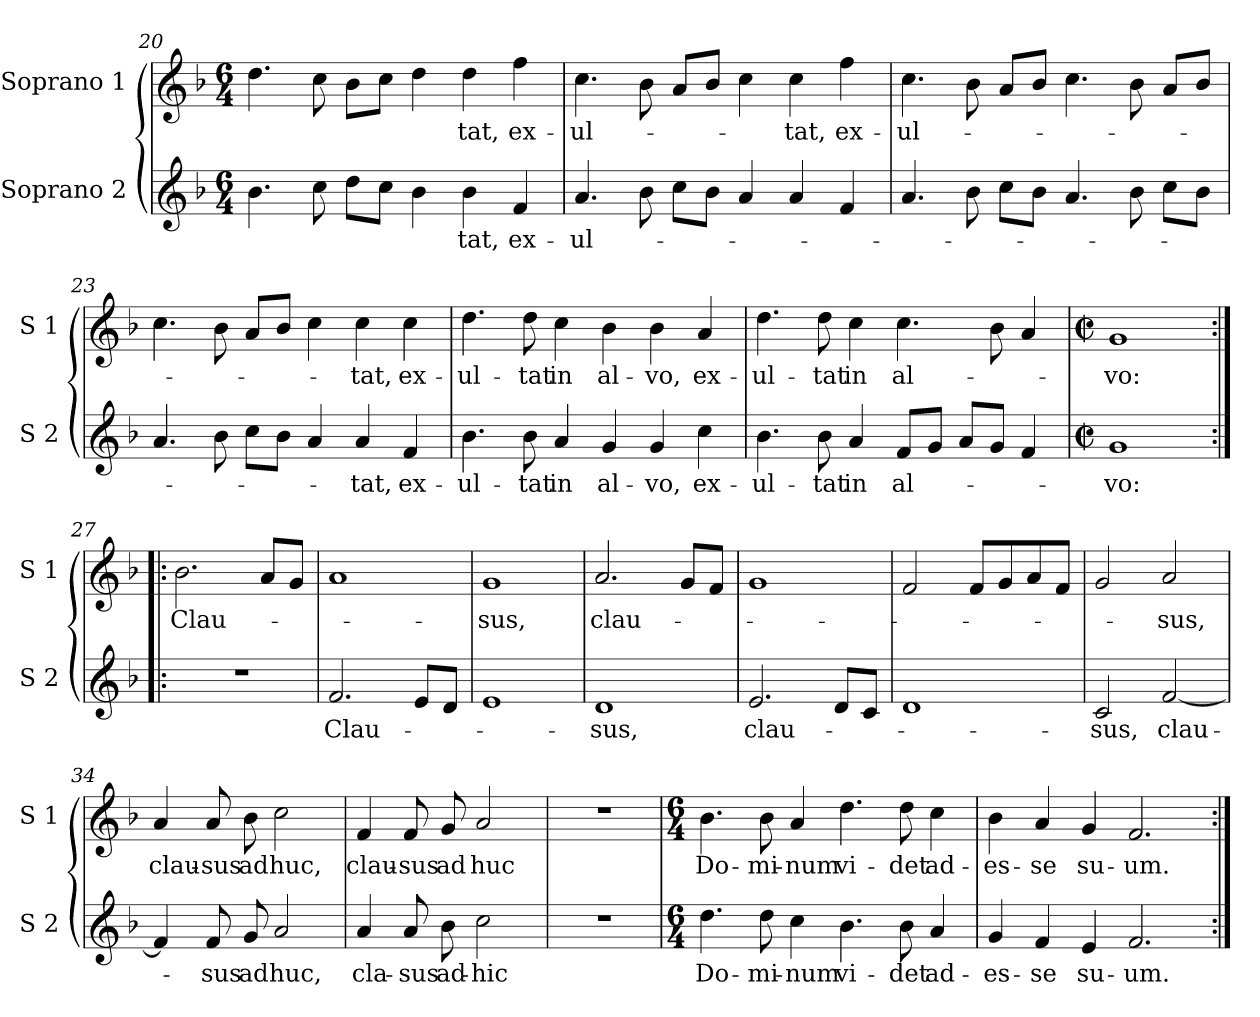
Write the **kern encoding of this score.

**kern	**text	**kern	**text
*part2	*part2	*part1	*part1
*staff2	*staff2	*staff1	*staff1
*I"Soprano 2	*	*I"Soprano 1	*
*I'S 2	*	*I'S 1	*
!!LO:LB:g=z
*clefG2	*	*clefG2	*
*k[b-]	*	*k[b-]	*
*F:	*	*F:	*
*M6/4	*	*M6/4	*
=20	=20	=20	=20
4.b-\	.	4.dd\	.
8cc\	.	8cc\	.
8dd\L	.	8b-\L	.
8cc\J	.	8cc\J	.
4b-\	.	4dd\	.
!	!LO:LY:b	!	!LO:LY:b
4b-\	-tat,	4dd\	-tat,
!	!LO:LY:b	!	!LO:LY:b
4f/	ex-	4ff\	ex-
=21	=21	=21	=21
!	!LO:LY:b	!	!LO:LY:b
4.a/	-ul-	4.cc\	-ul-
8b-\	.	8b-\	.
8cc\L	.	8a/L	.
8b-\J	.	8b-/J	.
4a/	.	4cc\	.
!	!	!	!LO:LY:b
4a/	.	4cc\	-tat,
!	!	!	!LO:LY:b
4f/	.	4ff\	ex-
=22	=22	=22	=22
!	!	!	!LO:LY:b
4.a/	.	4.cc\	-ul-
8b-\	.	8b-\	.
8cc\L	.	8a/L	.
8b-\J	.	8b-/J	.
4.a/	.	4.cc\	.
8b-\	.	8b-\	.
8cc\L	.	8a/L	.
8b-\J	.	8b-/J	.
=23	=23	=23	=23
4.a/	.	4.cc\	.
8b-\	.	8b-\	.
8cc\L	.	8a/L	.
8b-\J	.	8b-/J	.
4a/	.	4cc\	.
!	!LO:LY:b	!	!LO:LY:b
4a/	-tat,	4cc\	-tat,
!	!LO:LY:b	!	!LO:LY:b
4f/	ex-	4cc\	ex-
!!LO:PB:g=z
=24	=24	=24	=24
!	!LO:LY:b	!	!LO:LY:b
4.b-\	-ul-	4.dd\	-ul-
!	!LO:LY:b	!	!LO:LY:b
8b-\	-tat	8dd\	-tat
!	!LO:LY:b	!	!LO:LY:b
4a/	in	4cc\	in
!	!LO:LY:b	!	!LO:LY:b
4g/	al-	4b-\	al-
!	!LO:LY:b	!	!LO:LY:b
4g/	-vo,	4b-\	-vo,
!	!LO:LY:b	!	!LO:LY:b
4cc\	ex-	4a/	ex-
=25	=25	=25	=25
!	!LO:LY:b	!	!LO:LY:b
4.b-\	-ul-	4.dd\	-ul-
!	!LO:LY:b	!	!LO:LY:b
8b-\	-tat	8dd\	-tat
!	!LO:LY:b	!	!LO:LY:b
4a/	in	4cc\	in
!	!LO:LY:b	!	!LO:LY:b
8f/L	al-	4.cc\	al-
8g/J	.	.	.
8a/L	.	.	.
8g/J	.	8b-\	.
4f/	.	4a/	.
=26	=26	=26	=26
*M2/2	*	*M2/2	*
*met(c|)	*	*met(c|)	*
!	!LO:LY:b	!	!LO:LY:b
1g	-vo:	1g	-vo:
=27:|!|:	=27:|!|:	=27:|!|:	=27:|!|:
!	!	!	!LO:LY:b
1r	.	2.b-\	Clau-
.	.	8a/L	.
.	.	8g/J	.
=28	=28	=28	=28
!	!LO:LY:b	!	!
2.f/	Clau-	1a	.
8e/L	.	.	.
8d/J	.	.	.
!!LO:LB:g=z
=29	=29	=29	=29
!	!	!	!LO:LY:b
1e	.	1g	-sus,
=30	=30	=30	=30
!	!LO:LY:b	!	!LO:LY:b
1d	-sus,	2.a/	clau-
.	.	8g/L	.
.	.	8f/J	.
=31	=31	=31	=31
!	!LO:LY:b	!	!
2.e/	clau-	1g	.
8d/L	.	.	.
8c/J	.	.	.
=32	=32	=32	=32
1d	.	2f/	.
.	.	8f/L	.
.	.	8g/	.
.	.	8a/	.
.	.	8f/J	.
=33	=33	=33	=33
!	!LO:LY:b	!	!
2c/	-sus,	2g/	.
!	!LO:LY:b	!	!LO:LY:b
[2f/	clau-	2a/	-sus,
!!LO:LB:g=z
=34	=34	=34	=34
!	!	!	!LO:LY:b
4f/]	.	4a/	clau-
!	!LO:LY:b	!	!LO:LY:b
8f/	-sus	8a/	-sus
!	!LO:LY:b	!	!LO:LY:b
8g/	ad	8b-\	ad
!	!LO:LY:b	!	!LO:LY:b
2a/	huc,	2cc\	huc,
=35	=35	=35	=35
!	!LO:LY:b	!	!LO:LY:b
4a/	cla-	4f/	clau-
!	!LO:LY:b	!	!LO:LY:b
8a/	-sus	8f/	-sus
!	!LO:LY:b	!	!LO:LY:b
8b-\	ad-	8g/	ad
!	!LO:LY:b	!	!LO:LY:b
2cc\	-hic	2a/	huc
=36	=36	=36	=36
1r	.	1r	.
=37	=37	=37	=37
*M6/4	*	*M6/4	*
!	!LO:LY:b	!	!LO:LY:b
4.dd\	Do-	4.b-\	Do-
!	!LO:LY:b	!	!LO:LY:b
8dd\	-mi-	8b-\	-mi-
!	!LO:LY:b	!	!LO:LY:b
4cc\	-num	4a/	-num
!	!LO:LY:b	!	!LO:LY:b
4.b-\	vi-	4.dd\	vi-
!	!LO:LY:b	!	!LO:LY:b
8b-\	-det	8dd\	-det
!	!LO:LY:b	!	!LO:LY:b
4a/	ad-	4cc\	ad-
=38	=38	=38	=38
!	!LO:LY:b	!	!LO:LY:b
4g/	-es-	4b-\	-es-
!	!LO:LY:b	!	!LO:LY:b
4f/	-se	4a/	-se
!	!LO:LY:b	!	!LO:LY:b
4e/	su-	4g/	su-
!	!LO:LY:b	!	!LO:LY:b
2.f/	-um.	2.f/	-um.
=:|!	=:|!	=:|!	=:|!
*-	*-	*-	*-
